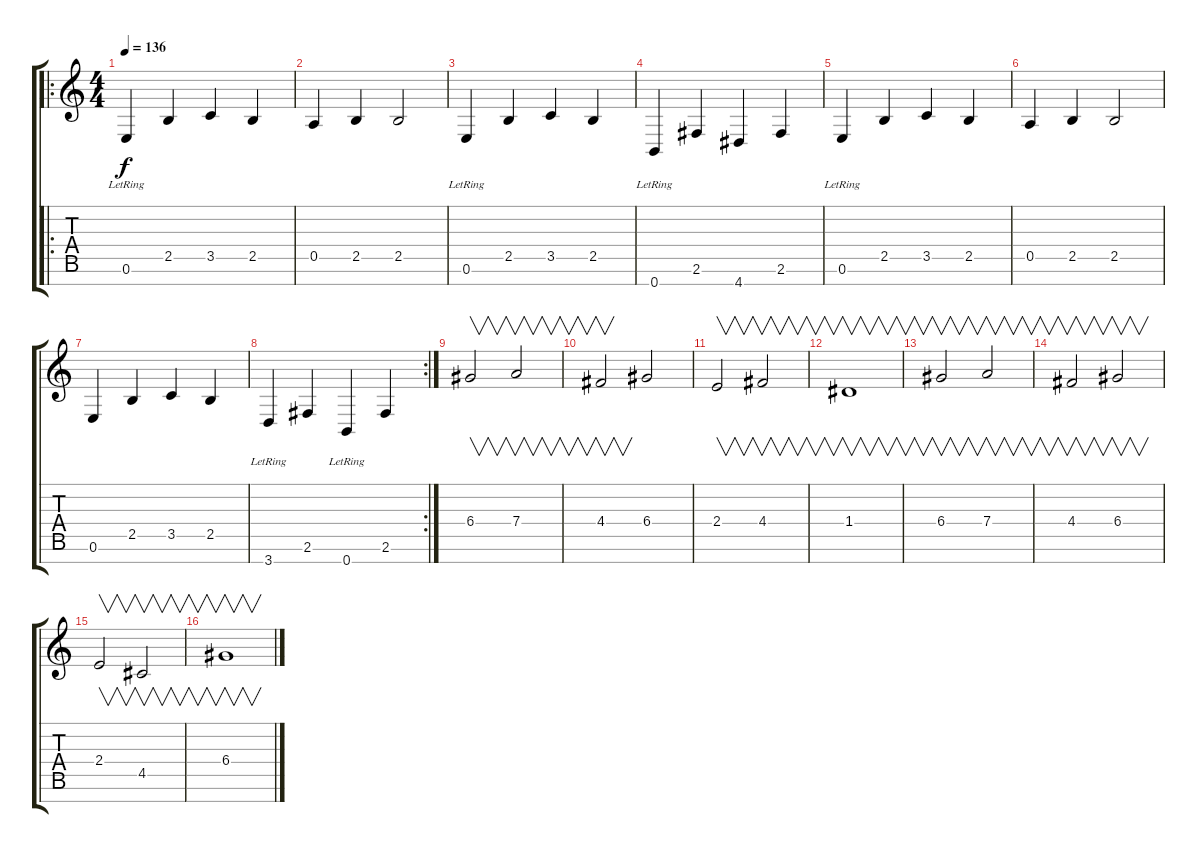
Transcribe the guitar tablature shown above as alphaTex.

\track "" {instrument overdrivenguitar}
\staff {score tabs}
\tuning (E4 B3 G3 D3 A2 E2 B1) {hide}
\ro
\ts (4 4)
\tempo 136
\clef g2
\ks c
0.6{lr}.4{dy f} 2.5.4 3.5.4 2.5.4 |
0.5.4 2.5.4 2.5.2 |
0.6{lr}.4 2.5.4 3.5.4 2.5.4 |
0.7{lr}.4 2.6.4 4.7.4 2.6.4 |
0.6{lr}.4 2.5.4 3.5.4 2.5.4 |
0.5.4 2.5.4 2.5.2 |
0.6.4 2.5.4 3.5.4 2.5.4 |
\rc 2
3.7{lr}.4 2.6.4 0.7{lr}.4 2.6.4 |
6.4.2{v} 7.4.2{v} |
4.4.2{v} 6.4.2 |
2.4.2{v} 4.4.2{v} |
1.4.1{v} |
6.4.2{v} 7.4.2{v} |
4.4.2{v} 6.4.2{v} |
2.4.2{v} 4.5.2{v} |
6.4.1{v}
